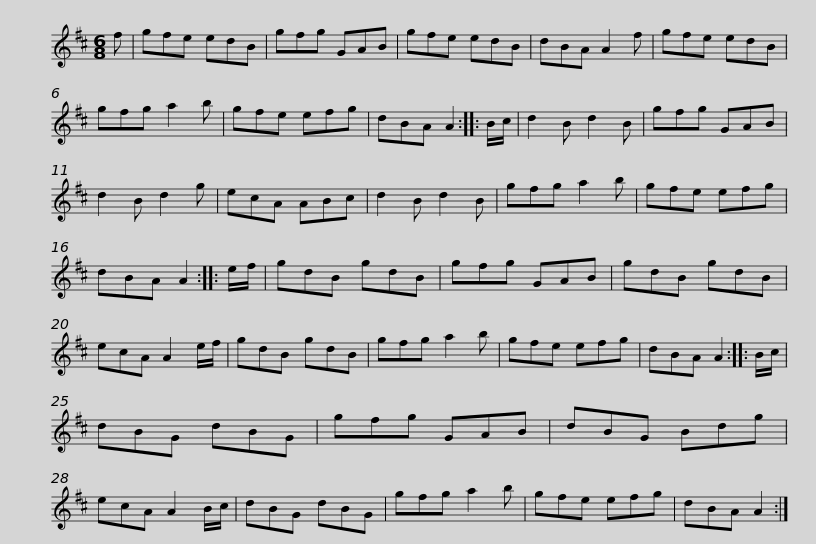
X:1
L:1/8
M:6/8
I:linebreak $
K:D
V:1 treble
V:1
 f | gfe edB | gfg GAB | gfe edB | dBA A2 f | %5
 gfe edB | gfg a2 b | gfe efg |$ dBA A2 :: B/c/ | %10
 d2 B d2 B | gfg GAB | d2 B d2 g | ecA ABc | d2 B d2 B | %15
 gfg a2 b | gfe efg |$ dBA A2 :: e/f/ | gdB gdB | %20
 gfg GAB | gdB gdB | ecA A2 e/f/ | gdB gdB | gfg a2 b |$ %25
 gfe efg | dBA A2 :: B/c/ | dBG dBG | gfg GAB | %30
 dBG Bdg | ecA A2 B/c/ | dBG dBG |$ gfg a2 b | gfe efg | %35
 dBA A2 :| %36
